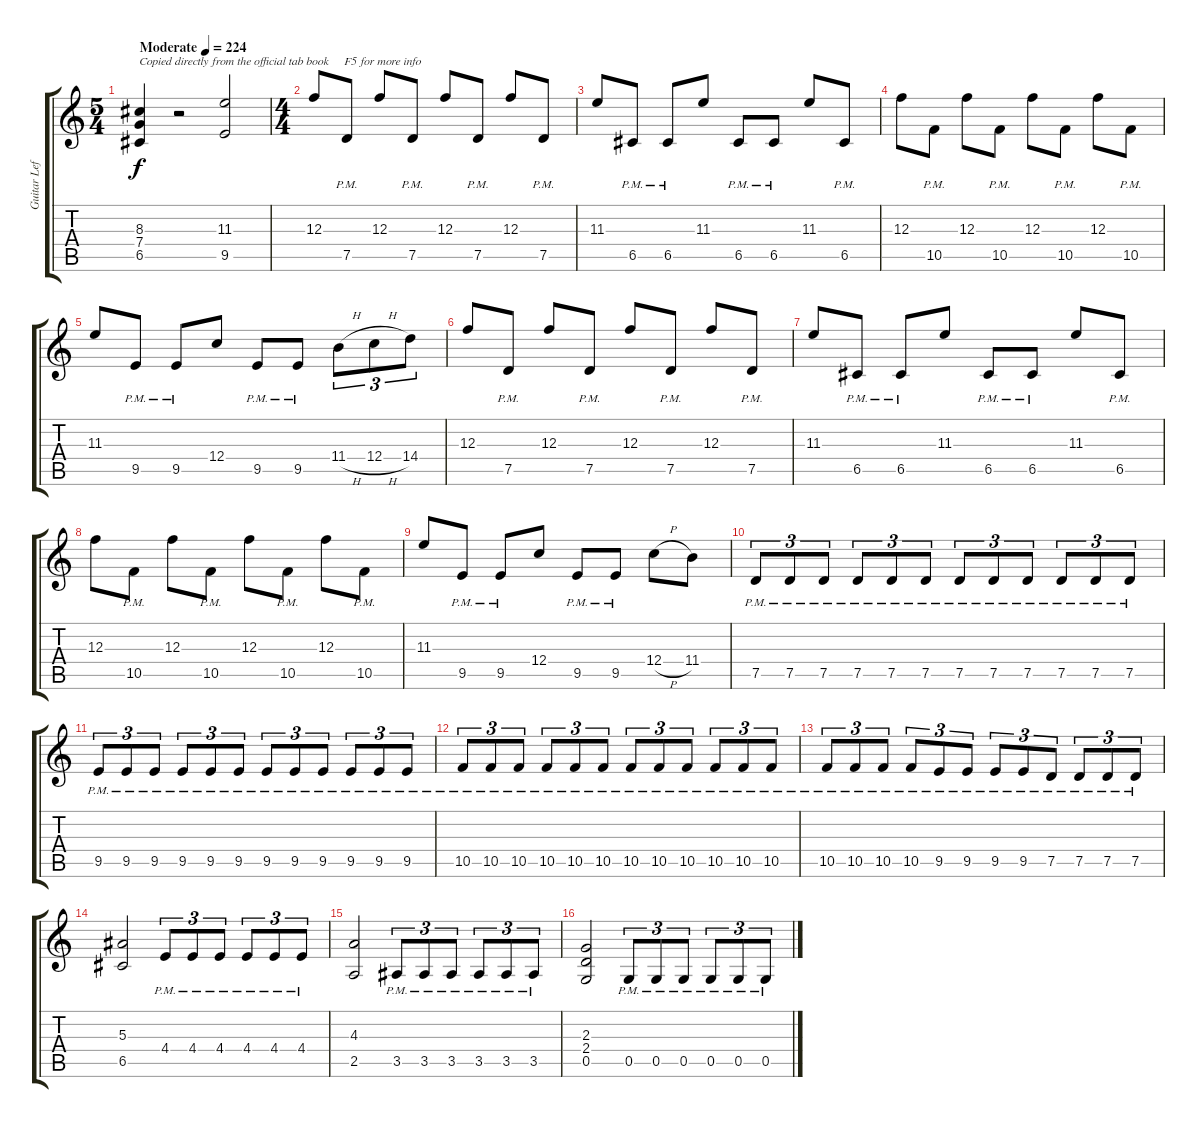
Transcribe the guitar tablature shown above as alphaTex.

\track ("Guitar Left" "Guitar Lef") {instrument distortionguitar}
\staff {score tabs}
\tuning (D4 A3 F3 C3 G2 D2) {hide}
\ts (5 4)
\tempo (224 "Moderate")
\clef g2
\ks c
(8.3 7.4 6.5).4{txt "Copied directly from the official tab book" dy f instrument distortionguitar} r.2 (11.3 9.5).2 |
\ts (4 4)
12.3.8{txt "          F5 for more info"} 7.5{pm}.8 12.3.8 7.5{pm}.8 12.3.8 7.5{pm}.8 12.3.8 7.5{pm}.8 |
11.3.8 6.5{pm}.8 6.5{pm}.8 11.3.8 6.5{pm}.8 6.5{pm}.8 11.3.8 6.5{pm}.8 |
12.3.8 10.5{pm}.8 12.3.8 10.5{pm}.8 12.3.8 10.5{pm}.8 12.3.8 10.5{pm}.8 |
11.3.8 9.5{pm}.8 9.5{pm}.8 12.4.8 9.5{pm}.8 9.5{pm}.8 11.4{h}.8{tu (3 2)} 12.4{h}.8{tu (3 2)} 14.4.8{tu (3 2)} |
12.3.8 7.5{pm}.8 12.3.8 7.5{pm}.8 12.3.8 7.5{pm}.8 12.3.8 7.5{pm}.8 |
11.3.8 6.5{pm}.8 6.5{pm}.8 11.3.8 6.5{pm}.8 6.5{pm}.8 11.3.8 6.5{pm}.8 |
12.3.8 10.5{pm}.8 12.3.8 10.5{pm}.8 12.3.8 10.5{pm}.8 12.3.8 10.5{pm}.8 |
11.3.8 9.5{pm}.8 9.5{pm}.8 12.4.8 9.5{pm}.8 9.5{pm}.8 12.4{h}.8 11.4.8 |
7.5{pm}.8{tu (3 2)} 7.5{pm}.8{tu (3 2)} 7.5{pm}.8{tu (3 2)} 7.5{pm}.8{tu (3 2)} 7.5{pm}.8{tu (3 2)} 7.5{pm}.8{tu (3 2)} 7.5{pm}.8{tu (3 2)} 7.5{pm}.8{tu (3 2)} 7.5{pm}.8{tu (3 2)} 7.5{pm}.8{tu (3 2)} 7.5{pm}.8{tu (3 2)} 7.5{pm}.8{tu (3 2)} |
9.5{pm}.8{tu (3 2)} 9.5{pm}.8{tu (3 2)} 9.5{pm}.8{tu (3 2)} 9.5{pm}.8{tu (3 2)} 9.5{pm}.8{tu (3 2)} 9.5{pm}.8{tu (3 2)} 9.5{pm}.8{tu (3 2)} 9.5{pm}.8{tu (3 2)} 9.5{pm}.8{tu (3 2)} 9.5{pm}.8{tu (3 2)} 9.5{pm}.8{tu (3 2)} 9.5{pm}.8{tu (3 2)} |
10.5{pm}.8{tu (3 2)} 10.5{pm}.8{tu (3 2)} 10.5{pm}.8{tu (3 2)} 10.5{pm}.8{tu (3 2)} 10.5{pm}.8{tu (3 2)} 10.5{pm}.8{tu (3 2)} 10.5{pm}.8{tu (3 2)} 10.5{pm}.8{tu (3 2)} 10.5{pm}.8{tu (3 2)} 10.5{pm}.8{tu (3 2)} 10.5{pm}.8{tu (3 2)} 10.5{pm}.8{tu (3 2)} |
10.5{pm}.8{tu (3 2)} 10.5{pm}.8{tu (3 2)} 10.5{pm}.8{tu (3 2)} 10.5{pm}.8{tu (3 2)} 9.5{pm}.8{tu (3 2)} 9.5{pm}.8{tu (3 2)} 9.5{pm}.8{tu (3 2)} 9.5{pm}.8{tu (3 2)} 7.5{pm}.8{tu (3 2)} 7.5{pm}.8{tu (3 2)} 7.5{pm}.8{tu (3 2)} 7.5{pm}.8{tu (3 2)} |
(5.3 6.5).2 4.4{pm}.8{tu (3 2)} 4.4{pm}.8{tu (3 2)} 4.4{pm}.8{tu (3 2)} 4.4{pm}.8{tu (3 2)} 4.4{pm}.8{tu (3 2)} 4.4{pm}.8{tu (3 2)} |
(4.3 2.5).2 3.5{pm}.8{tu (3 2)} 3.5{pm}.8{tu (3 2)} 3.5{pm}.8{tu (3 2)} 3.5{pm}.8{tu (3 2)} 3.5{pm}.8{tu (3 2)} 3.5{pm}.8{tu (3 2)} |
(2.3 2.4 0.5).2 0.5{pm}.8{tu (3 2)} 0.5{pm}.8{tu (3 2)} 0.5{pm}.8{tu (3 2)} 0.5{pm}.8{tu (3 2)} 0.5{pm}.8{tu (3 2)} 0.5{pm}.8{tu (3 2)}
